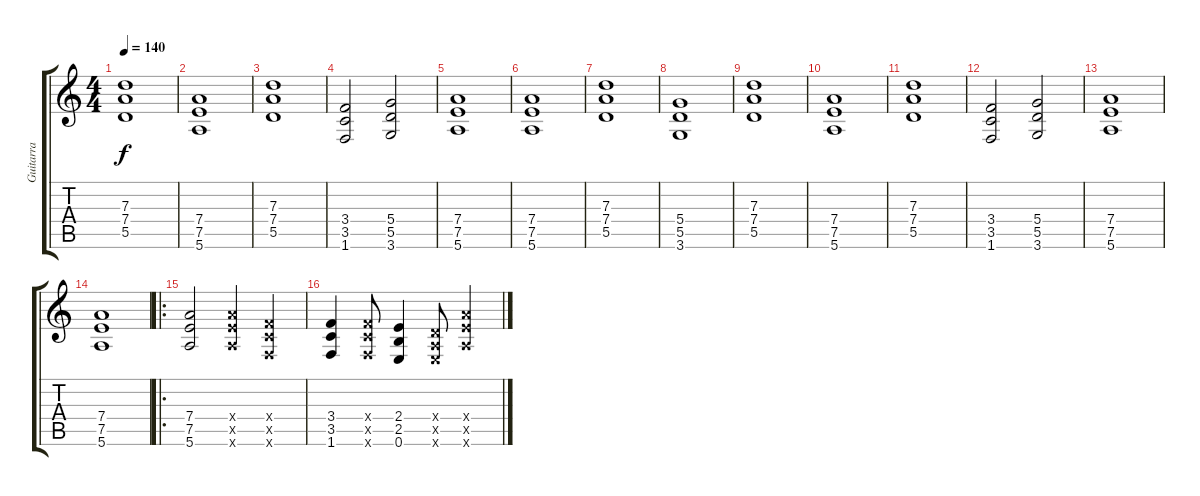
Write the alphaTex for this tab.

\track ("Guitarra" "Guitarra") {instrument distortionguitar}
\staff {score tabs}
\tuning (E4 B3 G3 D3 A2 E2) {hide}
\ts (4 4)
\tempo 140
\clef g2
\ks c
(7.3 7.4 5.5).1{dy f} |
(7.4 7.5 5.6).1 |
(7.3 7.4 5.5).1 |
(3.4 3.5 1.6).2 (5.4 5.5 3.6).2 |
(7.4 7.5 5.6).1 |
(7.4 7.5 5.6).1 |
(7.3 7.4 5.5).1 |
(5.4 5.5 3.6).1 |
(7.3 7.4 5.5).1 |
(7.4 7.5 5.6).1 |
(7.3 7.4 5.5).1 |
(3.4 3.5 1.6).2 (5.4 5.5 3.6).2 |
(7.4 7.5 5.6).1 |
(7.4 7.5 5.6).1 |
\ro
(7.4 7.5 5.6).2 (7.4{x} 7.5{x} 5.6{x}).4 (3.4{x} 3.5{x} 1.6{x}).4 |
(3.4 3.5 1.6).4 (3.4{x} 3.5{x} 1.6{x}).8 (2.4 2.5 0.6).4 (0.4{x} 0.5{x} 0.6{x}).8 (7.4{x} 7.5{x} 5.6{x}).4
